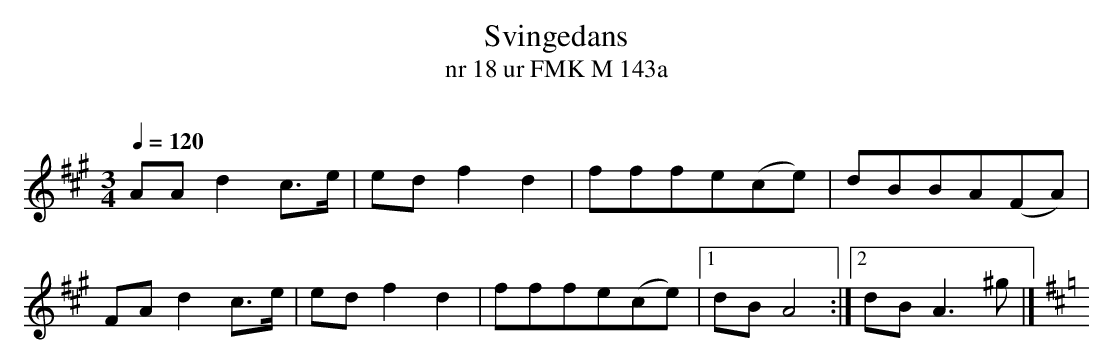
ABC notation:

X:1
T:Svingedans
T:nr 18 ur FMK M 143a
O:
M:3/4
L:1/8
Q:1/4=120
K:A
AA d2 c>e | ed f2 d2 | fffe(ce) | dBBA(FA) |
FA d2 c>e | ed f2 d2 | fffe(ce) |1 dB A4 :|2 dB A3 ^g |]
K:D |: fg a2 e>a | fa f2 d2 | AA f2 a>g |1 ec d3 g :|2 ec d4 |]
